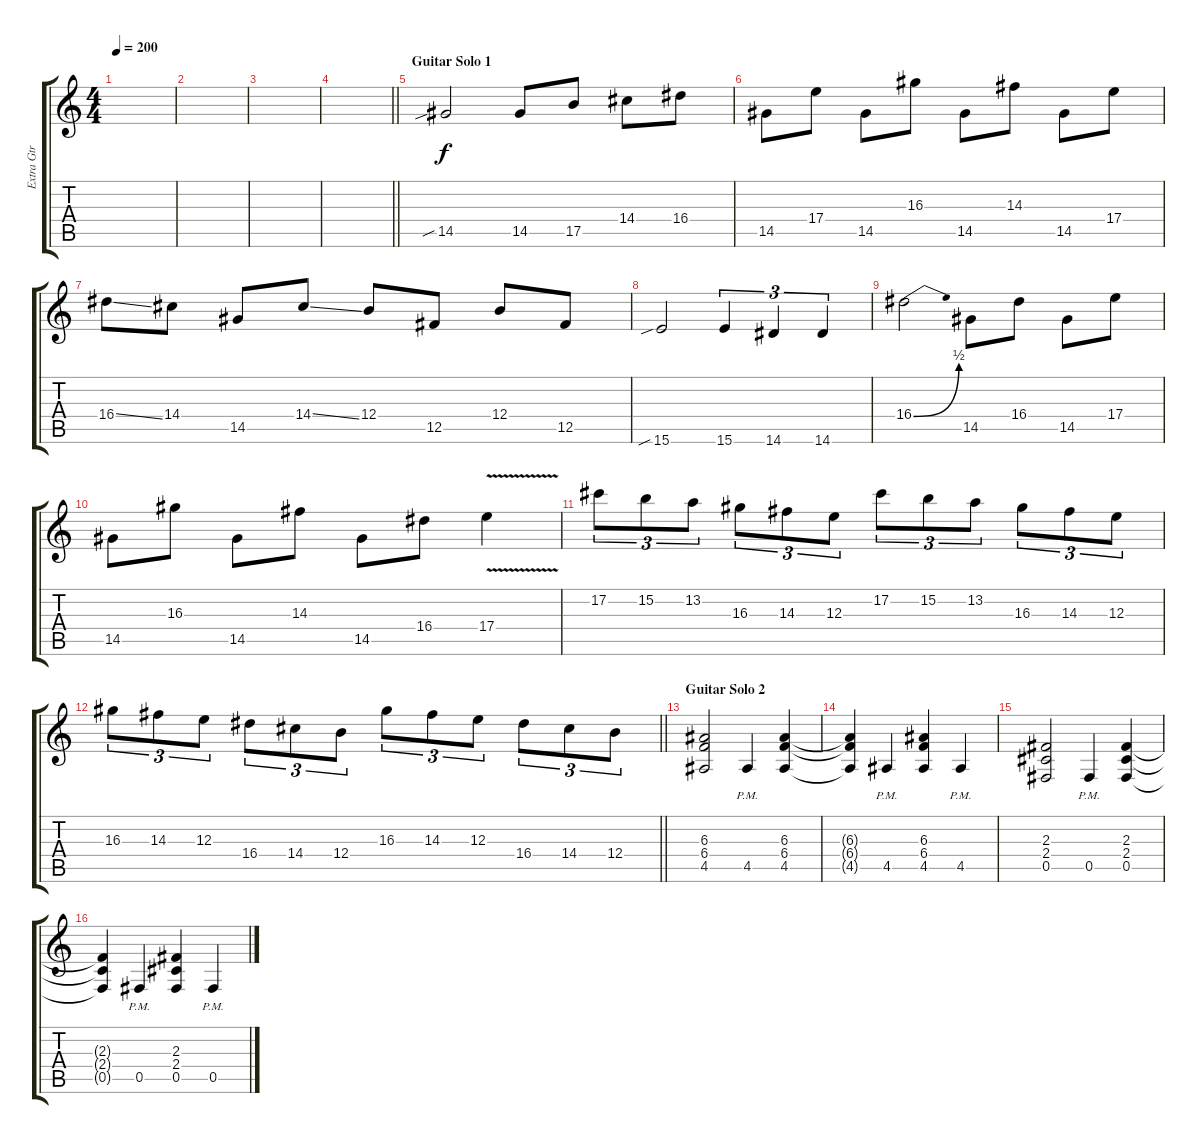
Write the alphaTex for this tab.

\track ("Extra Gtr" "Extra Gtr") {instrument distortionguitar}
\staff {score tabs}
\tuning (Db4 Ab3 E3 B2 Gb2 Db2) {hide}
\ts (4 4)
\tempo 200
\clef g2
\ks c
|
|
|
\barLineRight lightlight
|
\section ("" "Guitar Solo 1")
14.5{sib}.2 14.5.8 17.5.8 14.4.8 16.4.8 |
14.5.8 17.4.8 14.5.8 16.3.8 14.5.8 14.3.8 14.5.8 17.4.8 |
16.4{ss}.8 14.4.8 14.5.8 14.4{ss}.8 12.4.8 12.5.8 12.4.8 12.5.8 |
15.6{sib}.2 15.6.4{tu (3 2)} 14.6.4{tu (3 2)} 14.6.4{tu (3 2)} |
16.4{be (bend 0 0 60 2)}.2 14.5.8 16.4.8 14.5.8 17.4.8 |
14.5.8 16.3.8 14.5.8 14.3.8 14.5.8 16.4.8 17.4{v}.4 |
17.2.8{tu (3 2)} 15.2.8{tu (3 2)} 13.2.8{tu (3 2)} 16.3.8{tu (3 2)} 14.3.8{tu (3 2)} 12.3.8{tu (3 2)} 17.2.8{tu (3 2)} 15.2.8{tu (3 2)} 13.2.8{tu (3 2)} 16.3.8{tu (3 2)} 14.3.8{tu (3 2)} 12.3.8{tu (3 2)} |
\barLineRight lightlight
16.3.8{tu (3 2)} 14.3.8{tu (3 2)} 12.3.8{tu (3 2)} 16.4.8{tu (3 2)} 14.4.8{tu (3 2)} 12.4.8{tu (3 2)} 16.3.8{tu (3 2)} 14.3.8{tu (3 2)} 12.3.8{tu (3 2)} 16.4.8{tu (3 2)} 14.4.8{tu (3 2)} 12.4.8{tu (3 2)} |
\section ("" "Guitar Solo 2")
(6.3 6.4 4.5).2{dy f} 4.5{pm}.4 (6.3 6.4 4.5).4 |
(6.3{t} 6.4{t} 4.5{t}).4 4.5{pm}.4 (6.3 6.4 4.5).4 4.5{pm}.4 |
(2.3 2.4 0.5).2 0.5{pm}.4 (2.3 2.4 0.5).4 |
(2.3{t} 2.4{t} 0.5{t}).4 0.5{pm}.4 (2.3 2.4 0.5).4 0.5{pm}.4
